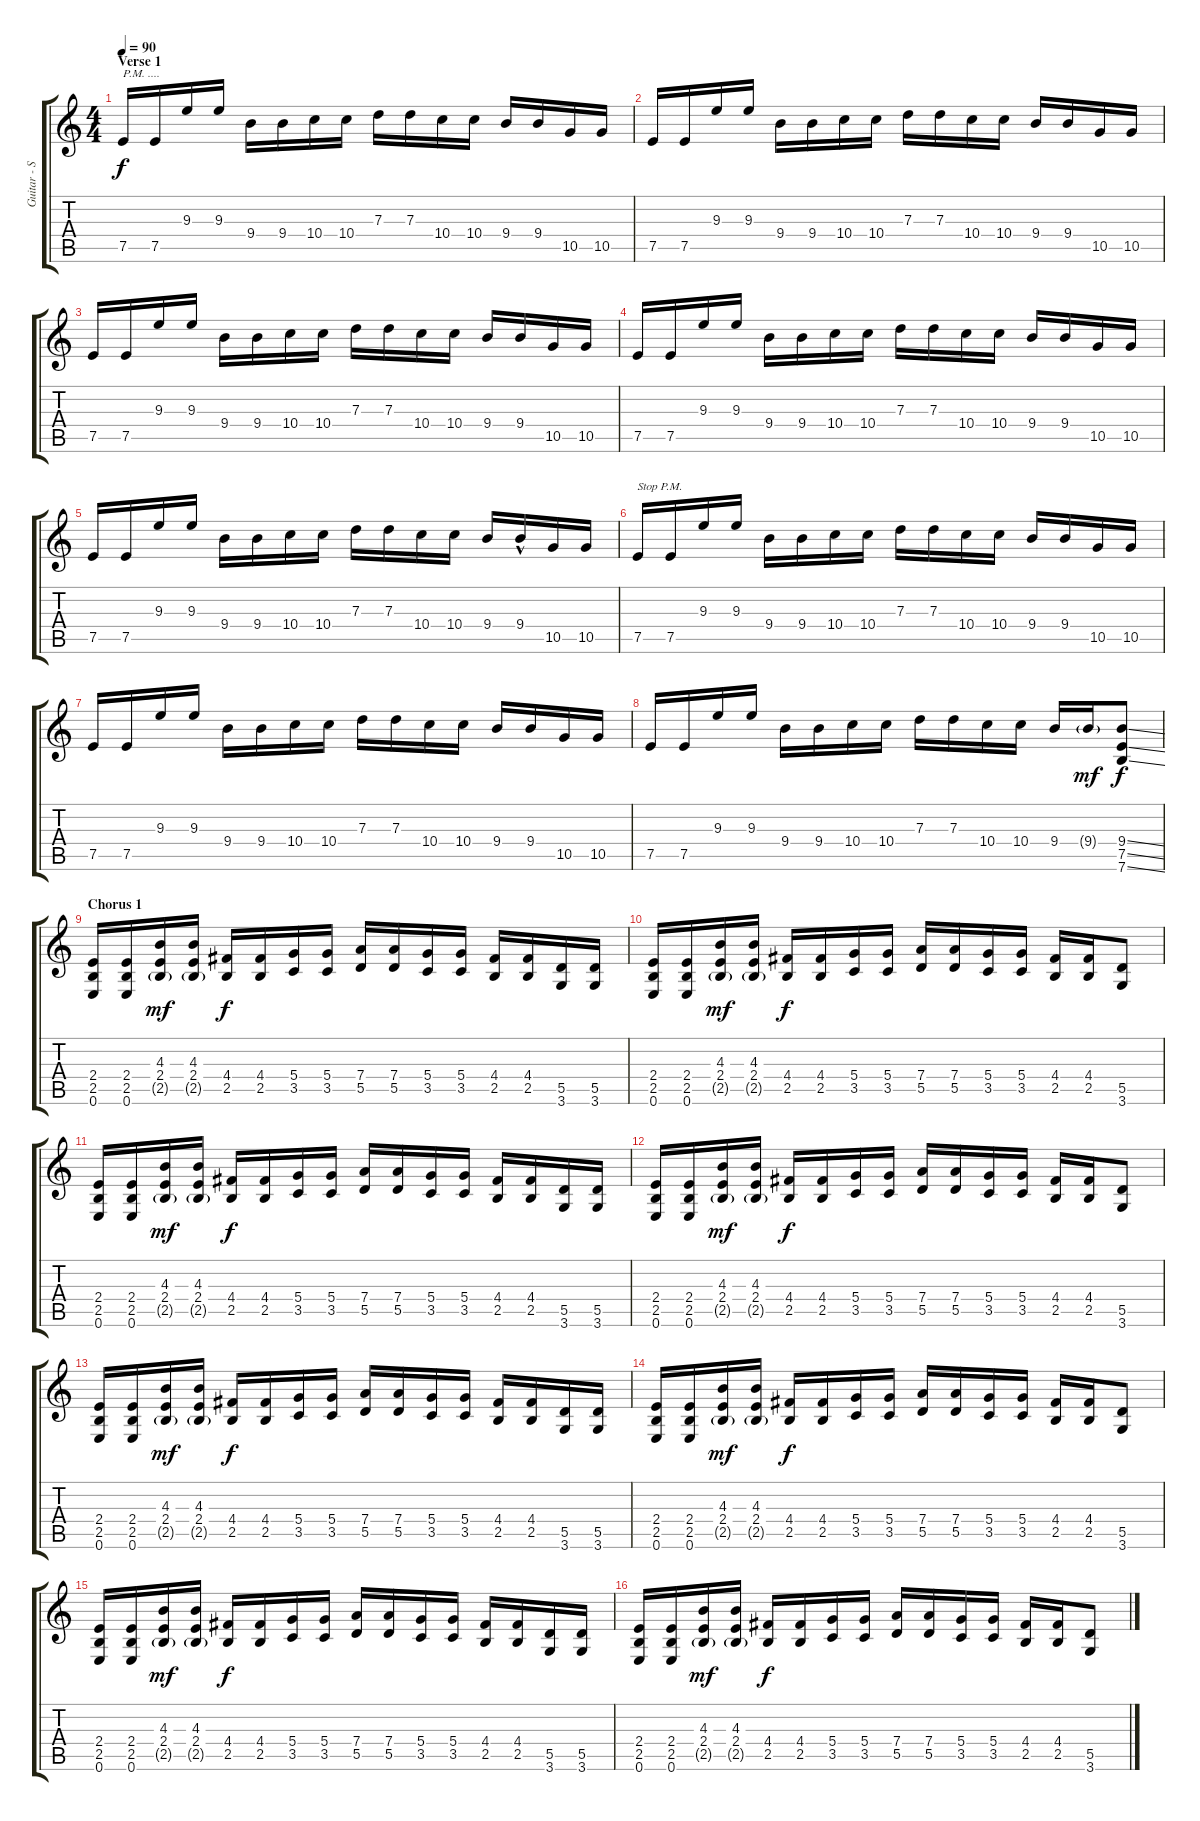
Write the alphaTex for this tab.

\track ("Guitar - Stef Carpenter" "Guitar - S") {instrument distortionguitar}
\staff {score tabs}
\tuning (E4 B3 G3 D3 A2 E2) {hide}
\ts (4 4)
\section ("" "Verse 1")
\tempo 90
\clef g2
\ks c
7.5.16{txt "P.M. ...." dy f volume 13} 7.5.16 9.3.16 9.3.16 9.4.16 9.4.16 10.4.16 10.4.16 7.3.16 7.3.16 10.4.16 10.4.16 9.4.16 9.4.16 10.5.16 10.5.16 |
7.5.16 7.5.16 9.3.16 9.3.16 9.4.16 9.4.16 10.4.16 10.4.16 7.3.16 7.3.16 10.4.16 10.4.16 9.4.16 9.4.16 10.5.16 10.5.16 |
7.5.16 7.5.16 9.3.16 9.3.16 9.4.16 9.4.16 10.4.16 10.4.16 7.3.16 7.3.16 10.4.16 10.4.16 9.4.16 9.4.16 10.5.16 10.5.16 |
7.5.16 7.5.16 9.3.16 9.3.16 9.4.16 9.4.16 10.4.16 10.4.16 7.3.16 7.3.16 10.4.16 10.4.16 9.4.16 9.4.16 10.5.16 10.5.16 |
7.5.16 7.5.16 9.3.16 9.3.16 9.4.16 9.4.16 10.4.16 10.4.16 7.3.16 7.3.16 10.4.16 10.4.16 9.4.16 9.4{hac}.16 10.5.16 10.5.16 |
7.5.16{txt "Stop P.M." volume 14} 7.5.16 9.3.16 9.3.16 9.4.16 9.4.16 10.4.16 10.4.16 7.3.16 7.3.16 10.4.16 10.4.16 9.4.16 9.4.16 10.5.16 10.5.16 |
7.5.16 7.5.16 9.3.16 9.3.16 9.4.16 9.4.16 10.4.16 10.4.16 7.3.16 7.3.16 10.4.16 10.4.16 9.4.16 9.4.16 10.5.16 10.5.16 |
7.5.16 7.5.16 9.3.16 9.3.16 9.4.16 9.4.16 10.4.16 10.4.16 7.3.16 7.3.16 10.4.16 10.4.16 9.4.16 9.4{g}.16{dy mf} (9.4{ss} 7.5{ss} 7.6{ss}).8{dy f} |
\section ("" "Chorus 1")
(2.4 2.5 0.6).16{volume 15} (2.4 2.5 0.6).16 (4.3 2.4 2.5{g}).16{dy mf} (4.3 2.4 2.5{g}).16 (4.4 2.5).16{dy f} (4.4 2.5).16 (5.4 3.5).16 (5.4 3.5).16 (7.4 5.5).16 (7.4 5.5).16 (5.4 3.5).16 (5.4 3.5).16 (4.4 2.5).16 (4.4 2.5).16 (5.5 3.6).16 (5.5 3.6).16 |
(2.4 2.5 0.6).16 (2.4 2.5 0.6).16 (4.3 2.4 2.5{g}).16{dy mf} (4.3 2.4 2.5{g}).16 (4.4 2.5).16{dy f} (4.4 2.5).16 (5.4 3.5).16 (5.4 3.5).16 (7.4 5.5).16 (7.4 5.5).16 (5.4 3.5).16 (5.4 3.5).16 (4.4 2.5).16 (4.4 2.5).16 (5.5 3.6).8 |
(2.4 2.5 0.6).16 (2.4 2.5 0.6).16 (4.3 2.4 2.5{g}).16{dy mf} (4.3 2.4 2.5{g}).16 (4.4 2.5).16{dy f} (4.4 2.5).16 (5.4 3.5).16 (5.4 3.5).16 (7.4 5.5).16 (7.4 5.5).16 (5.4 3.5).16 (5.4 3.5).16 (4.4 2.5).16 (4.4 2.5).16 (5.5 3.6).16 (5.5 3.6).16 |
(2.4 2.5 0.6).16 (2.4 2.5 0.6).16 (4.3 2.4 2.5{g}).16{dy mf} (4.3 2.4 2.5{g}).16 (4.4 2.5).16{dy f} (4.4 2.5).16 (5.4 3.5).16 (5.4 3.5).16 (7.4 5.5).16 (7.4 5.5).16 (5.4 3.5).16 (5.4 3.5).16 (4.4 2.5).16 (4.4 2.5).16 (5.5 3.6).8 |
(2.4 2.5 0.6).16 (2.4 2.5 0.6).16 (4.3 2.4 2.5{g}).16{dy mf} (4.3 2.4 2.5{g}).16 (4.4 2.5).16{dy f} (4.4 2.5).16 (5.4 3.5).16 (5.4 3.5).16 (7.4 5.5).16 (7.4 5.5).16 (5.4 3.5).16 (5.4 3.5).16 (4.4 2.5).16 (4.4 2.5).16 (5.5 3.6).16 (5.5 3.6).16 |
(2.4 2.5 0.6).16 (2.4 2.5 0.6).16 (4.3 2.4 2.5{g}).16{dy mf} (4.3 2.4 2.5{g}).16 (4.4 2.5).16{dy f} (4.4 2.5).16 (5.4 3.5).16 (5.4 3.5).16 (7.4 5.5).16 (7.4 5.5).16 (5.4 3.5).16 (5.4 3.5).16 (4.4 2.5).16 (4.4 2.5).16 (5.5 3.6).8 |
(2.4 2.5 0.6).16 (2.4 2.5 0.6).16 (4.3 2.4 2.5{g}).16{dy mf} (4.3 2.4 2.5{g}).16 (4.4 2.5).16{dy f} (4.4 2.5).16 (5.4 3.5).16 (5.4 3.5).16 (7.4 5.5).16 (7.4 5.5).16 (5.4 3.5).16 (5.4 3.5).16 (4.4 2.5).16 (4.4 2.5).16 (5.5 3.6).16 (5.5 3.6).16 |
(2.4 2.5 0.6).16 (2.4 2.5 0.6).16 (4.3 2.4 2.5{g}).16{dy mf} (4.3 2.4 2.5{g}).16 (4.4 2.5).16{dy f} (4.4 2.5).16 (5.4 3.5).16 (5.4 3.5).16 (7.4 5.5).16 (7.4 5.5).16 (5.4 3.5).16 (5.4 3.5).16 (4.4 2.5).16 (4.4 2.5).16 (5.5 3.6).8
